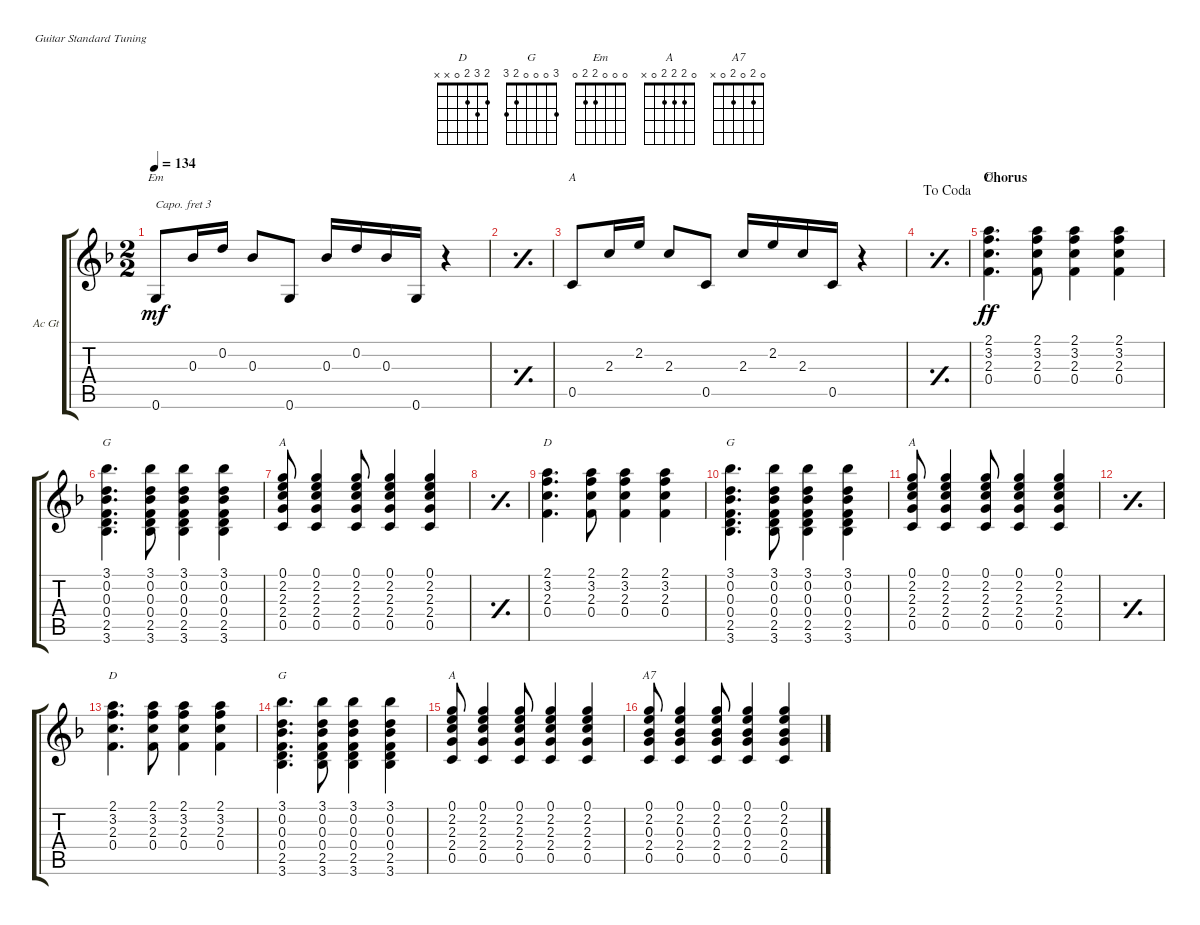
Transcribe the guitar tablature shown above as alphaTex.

\bracketExtendMode groupsimilarinstruments
\useSystemSignSeparator
\multiTrackTrackNamePolicy allsystems
\firstSystemTrackNameOrientation horizontal
\otherSystemsTrackNameOrientation horizontal
\track ("Acoustic Guitar" "Ac Gt") {instrument acousticguitarsteel}
\staff {score tabs}
\capo 3
\tuning (E4 B3 G3 D3 A2 E2)
\chord ("D" 2 3 2 0 x x)
\chord ("G" 3 0 0 0 2 3)
\chord ("Em" 0 0 0 2 2 0)
\chord ("A" 0 2 2 2 0 x)
\chord ("A7" 0 2 0 2 0 x)
\ts (2 2)
\scale
0.5
\tempo 134
\accidentals auto
\clef g2
\ottava regular
\simile none
\ks f
0.6.8{ch "Em" dy mf} 0.3.16 0.2.16 0.3.8 0.6.8 0.3.16 0.2.16 0.3.16 0.6.16 r.4 |
\scale
0.5
\simile simple
|
\scale
0.5
\simile none
0.5.8{ch "A"} 2.3.16 2.2.16 2.3.8 0.5.8 2.3.16 2.2.16 2.3.16 0.5.16 r.4 |
\scale
0.5
\jump dacoda
\simile simple
|
\section ("" "Chorus")
\scale
0.5
\simile none
(0.4 2.3 3.2 2.1).4{d ch "D" dy ff} (0.4 2.3 3.2 2.1).8 (0.4 2.3 3.2 2.1).4 (0.4 2.3 3.2 2.1).4 |
\scale
0.5 (3.6 2.5 0.4 0.3 0.2 3.1).4{d ch "G"} (3.6 2.5 0.4 0.3 0.2 3.1).8 (3.6 2.5 0.4 0.3 0.2 3.1).4 (3.6 2.5 0.4 0.3 0.2 3.1).4 |
\scale
0.38961 (0.5 2.4 2.3 2.2 0.1).8{ch "A"} (0.5 2.4 2.3 2.2 0.1).4 (0.5 2.4 2.3 2.2 0.1).8 (0.5 2.4 2.3 2.2 0.1).4 (0.5 2.4 2.3 2.2 0.1).4 |
\scale
0.61039
\simile simple
|
\scale
0.5
\simile none
(0.4 2.3 3.2 2.1).4{d ch "D"} (0.4 2.3 3.2 2.1).8 (0.4 2.3 3.2 2.1).4 (0.4 2.3 3.2 2.1).4 |
\scale
0.5 (3.6 2.5 0.4 0.3 0.2 3.1).4{d ch "G"} (3.6 2.5 0.4 0.3 0.2 3.1).8 (3.6 2.5 0.4 0.3 0.2 3.1).4 (3.6 2.5 0.4 0.3 0.2 3.1).4 |
\scale
0.5 (0.5 2.4 2.3 2.2 0.1).8{ch "A"} (0.5 2.4 2.3 2.2 0.1).4 (0.5 2.4 2.3 2.2 0.1).8 (0.5 2.4 2.3 2.2 0.1).4 (0.5 2.4 2.3 2.2 0.1).4 |
\scale
0.5
\simile simple
|
\scale
0.5
\simile none
\scale
0.25 (0.4 2.3 3.2 2.1).4{d ch "D"} (0.4 2.3 3.2 2.1).8 (0.4 2.3 3.2 2.1).4 (0.4 2.3 3.2 2.1).4 |
\scale
0.5
\scale
0.25 (3.6 2.5 0.4 0.3 0.2 3.1).4{d ch "G"} (3.6 2.5 0.4 0.3 0.2 3.1).8 (3.6 2.5 0.4 0.3 0.2 3.1).4 (3.6 2.5 0.4 0.3 0.2 3.1).4 |
\scale
0.5
\scale
0.25 (0.5 2.4 2.3 2.2 0.1).8{ch "A"} (0.5 2.4 2.3 2.2 0.1).4 (0.5 2.4 2.3 2.2 0.1).8 (0.5 2.4 2.3 2.2 0.1).4 (0.5 2.4 2.3 2.2 0.1).4 |
\scale
0.5
\scale
0.25 (0.5 2.4 0.3 2.2 0.1).8{ch "A7"} (0.5 2.4 0.3 2.2 0.1).4 (0.5 2.4 0.3 2.2 0.1).8 (0.5 2.4 0.3 2.2 0.1).4 (0.5 2.4 0.3 2.2 0.1).4
